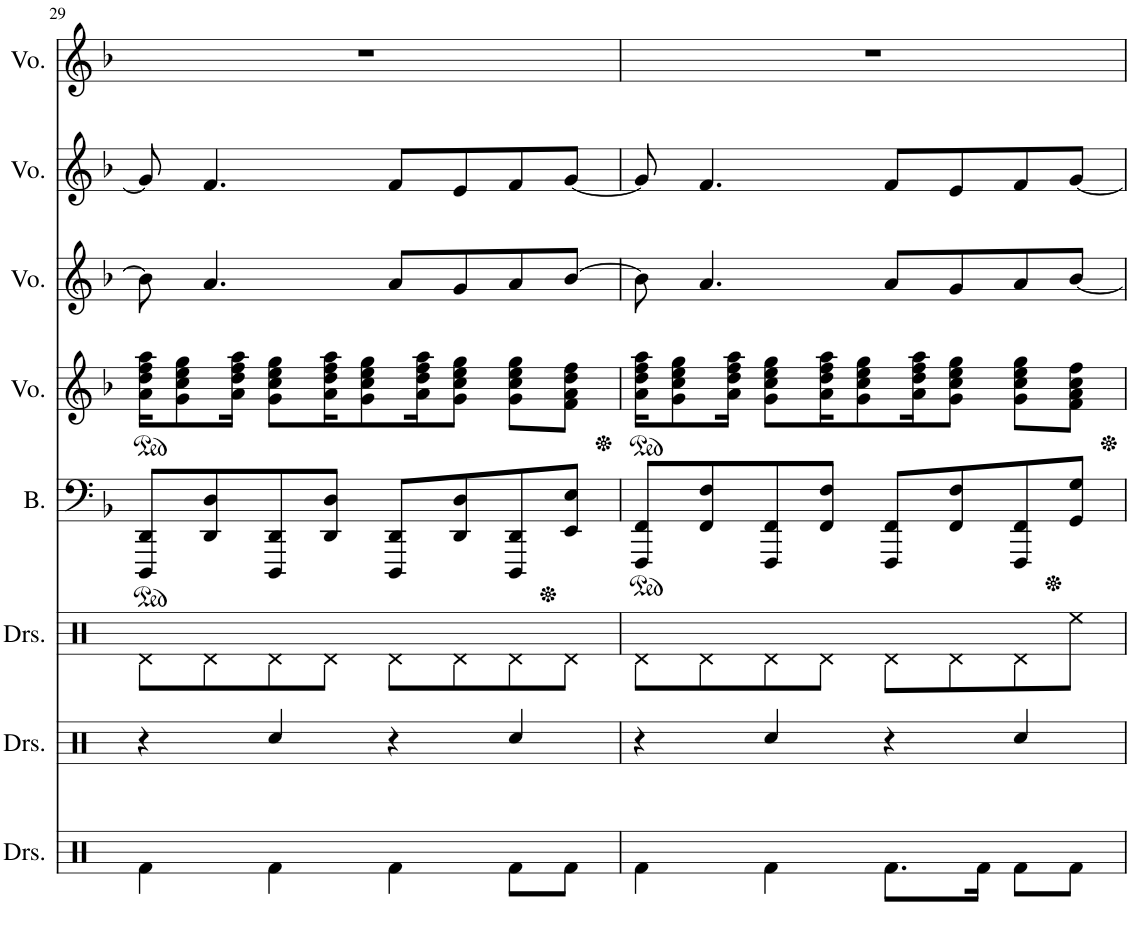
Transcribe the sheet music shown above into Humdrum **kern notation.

**kern	**kern	**kern	**kern	**kern	**kern	**kern	**kern
*part8	*part7	*part6	*part5	*part4	*part3	*part2	*part1
*staff8	*staff7	*staff6	*staff5	*staff4	*staff3	*staff2	*staff1
*I"Drumset	*I"Drumset	*I"Drumset	*I"Bass	*I"Voice	*I"Voice	*I"Voice	*I"Voice
*I'Drs.	*I'Drs.	*I'Drs.	*I'B.	*I'Vo.	*I'Vo.	*I'Vo.	*I'Vo.
!!LO:PB:g=z
*clefX	*clefX	*clefX	*clefF4	*clefG2	*clefG2	*clefG2	*clefG2
*k[]	*k[]	*k[]	*k[b-]	*k[b-]	*k[b-]	*k[b-]	*k[b-]
*M4/4	*M4/4	*M4/4	*M4/4	*M4/4	*M4/4	*M4/4	*M4/4
*	*	*	*ped	*	*	*	*
*	*	*	*	*ped	*	*	*
=29	=29	=29	=29	=29	=29	=29	=29
4Rf\	4r	8Rd\L	8DDD/ 8DD/L	16a\ 16dd\ 16ff\ 16aa\KL	8b-\]	8g/]	1r
.	.	.	.	8g\ 8cc\ 8ee\ 8gg\	.	.	.
.	.	8Rd\	8DD/ 8D/	.	4.a/	4.f/	.
.	.	.	.	16a\ 16dd\ 16ff\ 16aa\Jk	.	.	.
4Rf\	4Rcc/	8Rd\	8DDD/ 8DD/	8g\ 8cc\ 8ee\ 8gg\L	.	.	.
.	.	8Rd\J	8DD/ 8D/J	16a\ 16dd\ 16ff\ 16aa\K	.	.	.
.	.	.	.	8g\ 8cc\ 8ee\ 8gg\	.	.	.
4Rf\	4r	8Rd\L	8DDD/ 8DD/L	.	8a/L	8f/L	.
.	.	.	.	16a\ 16dd\ 16ff\ 16aa\K	.	.	.
.	.	8Rd\	8DD/ 8D/	8g\ 8cc\ 8ee\ 8gg\J	8g/	8e/	.
8Rf\L	4Rcc/	8Rd\	8DDD/ 8DD/	8g\ 8cc\ 8ee\ 8gg\L	8a/	8f/	.
*	*	*	*Xped	*	*	*	*
8Rf\J	.	8Rd\J	8EE/ 8E/J	8f\ 8a\ 8dd\ 8ff\J	[8b-/J	[8g/J	.
=30	=30	=30	=30	=30	=30	=30	=30
*	*	*	*ped	*	*	*	*
*	*	*	*	*Xped	*	*	*
*	*	*	*	*ped	*	*	*
4Rf\	4r	8Rd\L	8FFF/ 8FF/L	16a\ 16dd\ 16ff\ 16aa\KL	8b-\]	8g/]	1r
.	.	.	.	8g\ 8cc\ 8ee\ 8gg\	.	.	.
.	.	8Rd\	8FF/ 8F/	.	4.a/	4.f/	.
.	.	.	.	16a\ 16dd\ 16ff\ 16aa\Jk	.	.	.
4Rf\	4Rcc/	8Rd\	8FFF/ 8FF/	8g\ 8cc\ 8ee\ 8gg\L	.	.	.
.	.	8Rd\J	8FF/ 8F/J	16a\ 16dd\ 16ff\ 16aa\K	.	.	.
.	.	.	.	8g\ 8cc\ 8ee\ 8gg\	.	.	.
8.Rf\L	4r	8Rd\L	8FFF/ 8FF/L	.	8a/L	8f/L	.
.	.	.	.	16a\ 16dd\ 16ff\ 16aa\K	.	.	.
.	.	8Rd\	8FF/ 8F/	8g\ 8cc\ 8ee\ 8gg\J	8g/	8e/	.
16Rf\Jk	.	.	.	.	.	.	.
8Rf\L	4Rcc/	8Rd\	8FFF/ 8FF/	8g\ 8cc\ 8ee\ 8gg\L	8a/	8f/	.
*	*	*	*Xped	*	*	*	*
8Rf\J	.	8Ree\J	8GG/ 8G/J	8f\ 8a\ 8cc\ 8ff\J	[8b-/J	[8g/J	.
*	*	*	*	*Xped	*	*	*
=	=	=	=	=	=	=	=
*-	*-	*-	*-	*-	*-	*-	*-
